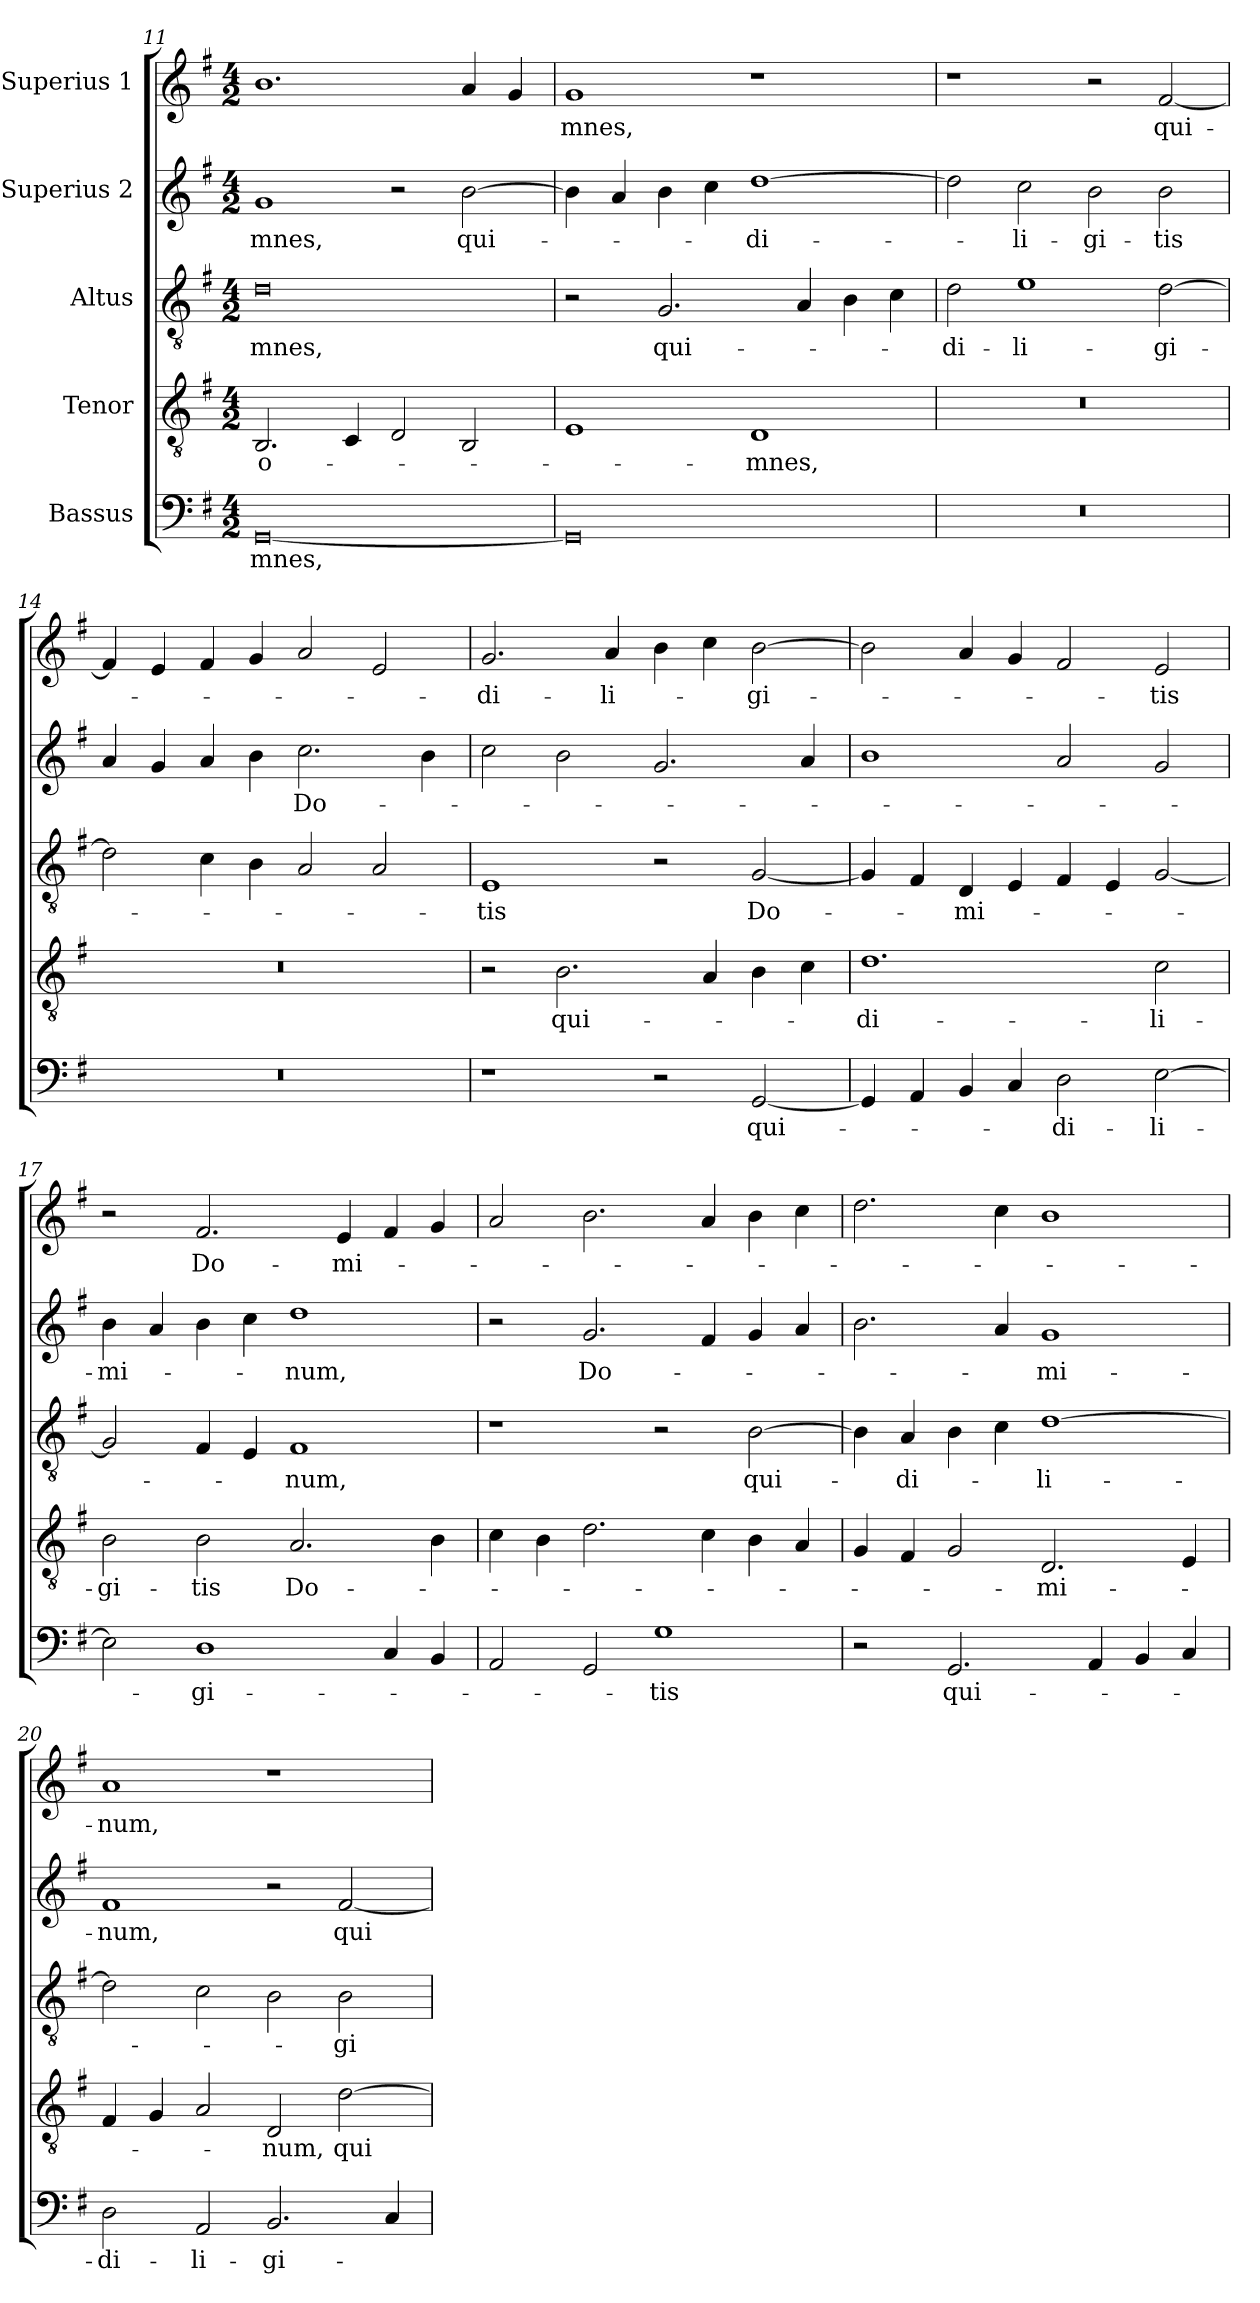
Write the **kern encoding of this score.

**kern	**text	**kern	**text	**kern	**text	**kern	**text	**kern	**text
*part5	*part5	*part4	*part4	*part3	*part3	*part2	*part2	*part1	*part1
*staff5	*staff5	*staff4	*staff4	*staff3	*staff3	*staff2	*staff2	*staff1	*staff1
*I"Bassus	*	*I"Tenor	*	*I"Altus	*	*I"Superius 2	*	*I"Superius 1	*
*clefF4	*	*clefGv2	*	*clefGv2	*	*clefG2	*	*clefG2	*
*k[f#]	*	*k[f#]	*	*k[f#]	*	*k[f#]	*	*k[f#]	*
*M4/2	*	*M4/2	*	*M4/2	*	*M4/2	*	*M4/2	*
=11	=11	=11	=11	=11	=11	=11	=11	=11	=11
[0GG/	-mnes,	2.BB/	o-	0d\	-mnes,	1g/	-mnes,	1.b\	.
.	.	4C/	.	.	.	.	.	.	.
.	.	2D/	.	.	.	2r	.	.	.
.	.	2BB/	.	.	.	[2b\	qui-	4a/	.
.	.	.	.	.	.	.	.	4g/	.
=12	=12	=12	=12	=12	=12	=12	=12	=12	=12
0GG/]	.	1E/	.	2r	.	4b\]	.	1g/	-mnes,
.	.	.	.	.	.	4a/	.	.	.
.	.	.	.	2.G/	qui-	4b\	.	.	.
.	.	.	.	.	.	4cc\	.	.	.
.	.	1D/	-mnes,	.	.	[1dd\	di-	1r	.
.	.	.	.	4A/	.	.	.	.	.
.	.	.	.	4B\	.	.	.	.	.
.	.	.	.	4c\	.	.	.	.	.
=13	=13	=13	=13	=13	=13	=13	=13	=13	=13
0r	.	0r	.	2d\	di-	2dd\]	.	1r	.
.	.	.	.	1e\	-li-	2cc\	-li-	.	.
.	.	.	.	.	.	2b\	-gi-	2r	.
.	.	.	.	[2d\	-gi-	2b\	-tis	[2f#/	qui-
=14	=14	=14	=14	=14	=14	=14	=14	=14	=14
0r	.	0r	.	2d\]	.	4a/	.	4f#/]	.
.	.	.	.	.	.	4g/	.	4e/	.
.	.	.	.	4c\	.	4a/	.	4f#/	.
.	.	.	.	4B\	.	4b\	.	4g/	.
.	.	.	.	2A/	.	2.cc\	Do-	2a/	.
.	.	.	.	2A/	.	.	.	2e/	.
.	.	.	.	.	.	4b\	.	.	.
=15	=15	=15	=15	=15	=15	=15	=15	=15	=15
1r	.	2r	.	1E/	-tis	2cc\	.	2.g/	di-
.	.	2.B\	qui-	.	.	2b\	.	.	.
.	.	.	.	.	.	.	.	4a/	-li-
2r	.	.	.	2r	.	2.g/	.	4b\	.
.	.	4A/	.	.	.	.	.	4cc\	.
[2GG/	qui-	4B\	.	[2G/	Do-	.	.	[2b\	-gi-
.	.	4c\	.	.	.	4a/	.	.	.
=16	=16	=16	=16	=16	=16	=16	=16	=16	=16
4GG/]	.	1.d\	di-	4G/]	.	1b\	.	2b\]	.
4AA/	.	.	.	4F#/	.	.	.	.	.
4BB/	.	.	.	4D/	-mi-	.	.	4a/	.
4C/	.	.	.	4E/	.	.	.	4g/	.
2D\	di-	.	.	4F#/	.	2a/	.	2f#/	.
.	.	.	.	4E/	.	.	.	.	.
[2E\	-li-	2c\	-li-	[2G/	.	2g/	.	2e/	-tis
=17	=17	=17	=17	=17	=17	=17	=17	=17	=17
2E\]	.	2B\	-gi-	2G/]	.	4b\	-mi-	2r	.
.	.	.	.	.	.	4a/	.	.	.
1D\	-gi-	2B\	-tis	4F#/	.	4b\	.	2.f#/	Do-
.	.	.	.	4E/	.	4cc\	.	.	.
.	.	2.A/	Do-	1F#/	-num,	1dd\	-num,	.	.
.	.	.	.	.	.	.	.	4e/	-mi-
4C/	.	.	.	.	.	.	.	4f#/	.
4BB/	.	4B\	.	.	.	.	.	4g/	.
=18	=18	=18	=18	=18	=18	=18	=18	=18	=18
2AA/	.	4c\	.	1r	.	2r	.	2a/	.
.	.	4B\	.	.	.	.	.	.	.
2GG/	.	2.d\	.	.	.	2.g/	Do-	2.b\	.
1G\	-tis	.	.	2r	.	.	.	.	.
.	.	4c\	.	.	.	4f#/	.	4a/	.
.	.	4B\	.	[2B\	qui-	4g/	.	4b\	.
.	.	4A/	.	.	.	4a/	.	4cc\	.
=19	=19	=19	=19	=19	=19	=19	=19	=19	=19
2r	.	4G/	.	4B\]	.	2.b\	.	2.dd\	.
.	.	4F#/	.	4A/	di-	.	.	.	.
2.GG/	qui-	2G/	.	4B\	.	.	.	.	.
.	.	.	.	4c\	.	4a/	.	4cc\	.
.	.	2.D/	-mi-	[1d\	-li-	1g/	-mi-	1b\	.
4AA/	.	.	.	.	.	.	.	.	.
4BB/	.	.	.	.	.	.	.	.	.
4C/	.	4E/	.	.	.	.	.	.	.
=20	=20	=20	=20	=20	=20	=20	=20	=20	=20
2D\	di-	4F#/	.	2d\]	.	1f#/	-num,	1a/	-num,
.	.	4G/	.	.	.	.	.	.	.
2AA/	-li-	2A/	.	2c\	.	.	.	.	.
2.BB/	-gi-	2D/	-num,	2B\	.	2r	.	1r	.
.	.	[2d\	qui-	2B\	-gi-	[2f#/	qui-	.	.
4C/	.	.	.	.	.	.	.	.	.
=	=	=	=	=	=	=	=	=	=
*-	*-	*-	*-	*-	*-	*-	*-	*-	*-
